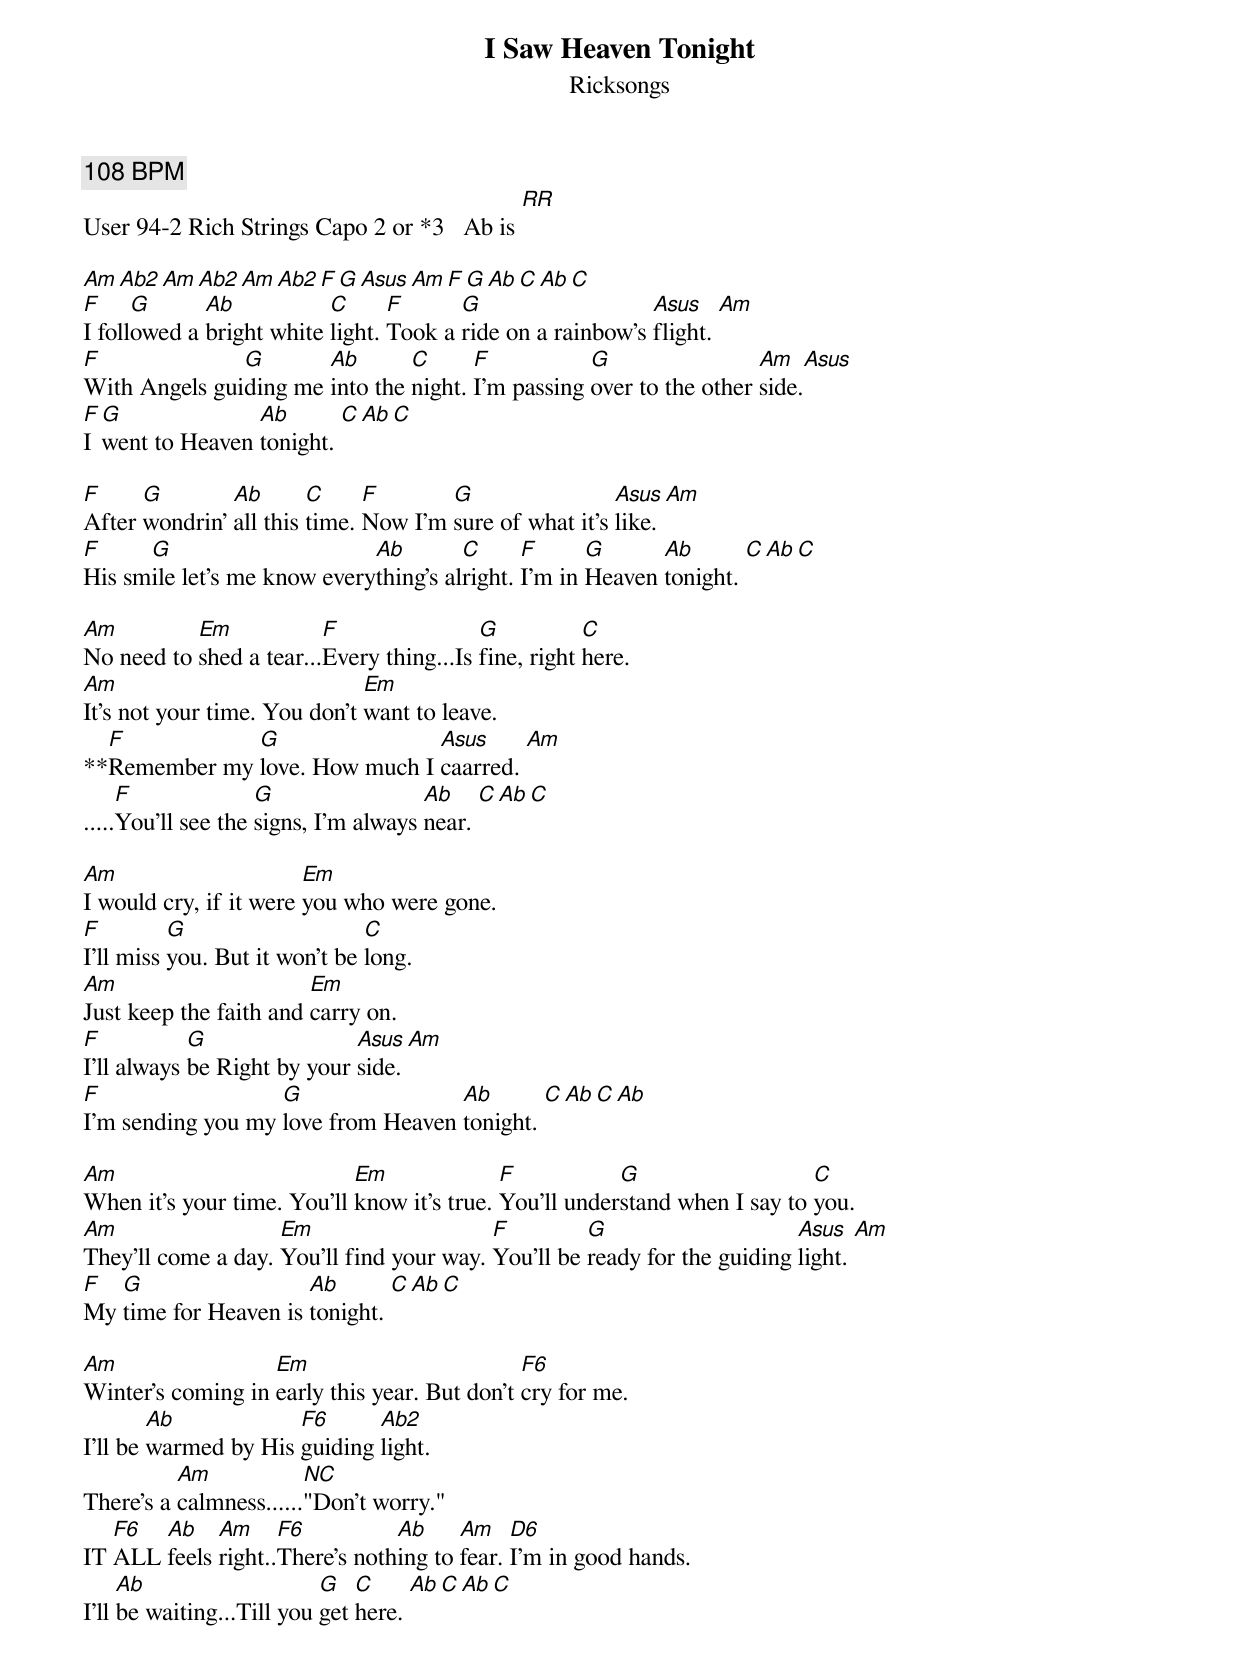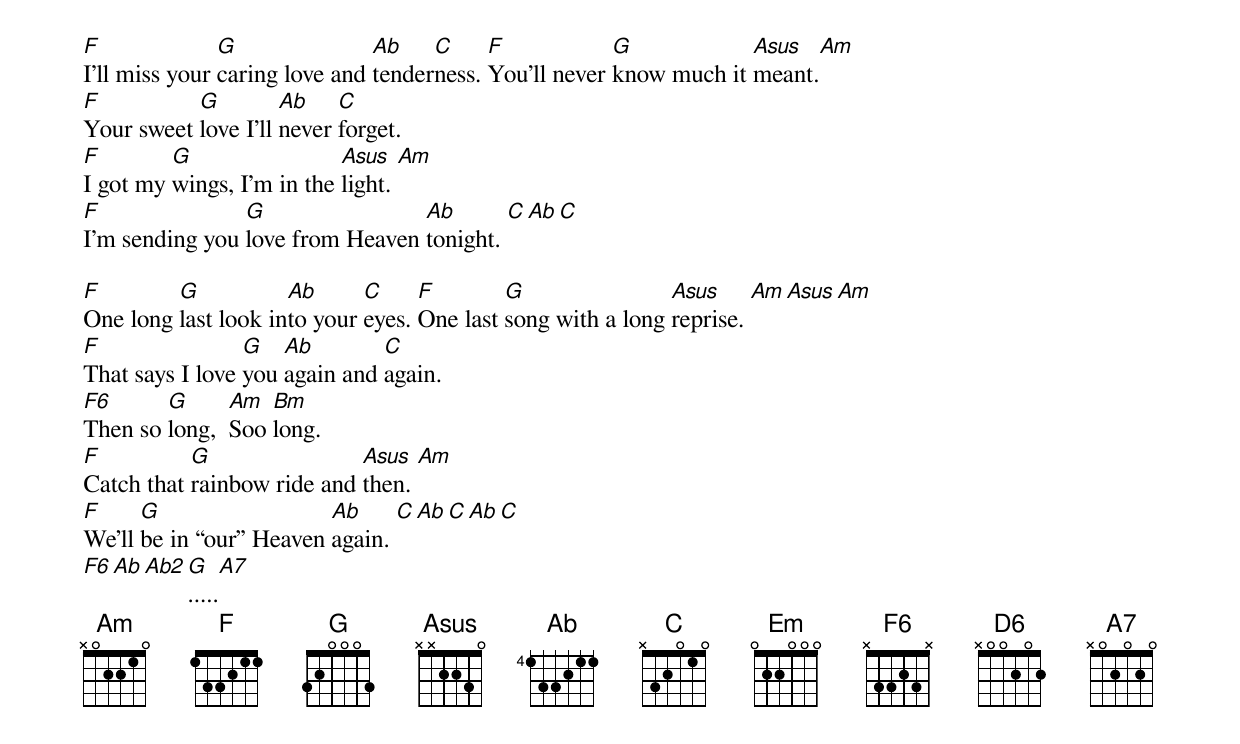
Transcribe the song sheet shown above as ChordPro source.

{title:I Saw Heaven Tonight}
{subtitle:Ricksongs}
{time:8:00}
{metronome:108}
{c:108 BPM}
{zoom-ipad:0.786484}
User 94-2 Rich Strings Capo 2 or *3   Ab is [RR]

[Am][Ab2][Am][Ab2][Am][Ab2][F][G][Asus][Am][F][G][Ab][C][Ab][C]
[F]I foll[G]owed a [Ab]bright white [C]light. [F]Took a [G]ride on a rainbow's [Asus]flight. [Am]
[F]With Angels gui[G]ding me [Ab]into the [C]night. [F]I'm passing [G]over to the other [Am]side.[Asus]
[F]I [G]went to Heaven [Ab]tonight. [C][Ab][C]

[F]After [G]wondrin' [Ab]all this [C]time. [F]Now I'm [G]sure of what it’s [Asus]like. [Am]
[F]His sm[G]ile let's me know every[Ab]thing's al[C]right. [F]I'm in [G]Heaven [Ab]tonight. [C][Ab][C]

[Am]No need to [Em]shed a tear...[F]Every thing...Is [G]fine, right [C]here.
[Am]It’s not your time. You don’t [Em]want to leave.
**[F]Remember my [G]love. How much I [Asus]caarred. [Am]
.....[F]You'll see the [G]signs, I'm always [Ab]near. [C][Ab][C]

[Am]I would cry, if it were [Em]you who were gone.
[F]I’ll miss [G]you. But it won't be [C]long.
[Am]Just keep the faith and [Em]carry on.
[F]I'll always [G]be Right by your [Asus]side. [Am]
[F]I'm sending you my [G]love from Heaven [Ab]tonight. [C][Ab][C][Ab]

[Am]When it's your time. You’ll [Em]know it’s true. [F]You'll under[G]stand when I say to [C]you.
[Am]They'll come a day. [Em]You'll find your way. [F]You'll be [G]ready for the guiding [Asus]light. [Am]
[F]My [G]time for Heaven is [Ab]tonight. [C][Ab][C]

[Am]Winter’s coming in [Em]early this year. But don’t [F6]cry for me.
I’ll be [Ab]warmed by His [F6]guiding [Ab2]light.
There’s a [Am]calmness......[NC]"Don't worry."
IT [F6]ALL [Ab]feels [Am]right..[F6]There's noth[Ab]ing to [Am]fear. [D6]I’m in good hands.
I’ll [Ab]be waiting...Till you [*G]get [C]here. [Ab][C][Ab][C]

[F]I'll miss your [G]caring love and [Ab]tender[C]ness. [F]You'll never [G]know much it [Asus]meant.[Am]
[F]Your sweet [G]love I'll [Ab]never [C]forget.
[F]I got my [G]wings, I'm in the [Asus]light. [Am]
[F]I'm sending you [G]love from Heaven [Ab]tonight. [C][Ab][C]

[F]One long [G]last look in[Ab]to your [C]eyes. [F]One last [G]song with a long [Asus]reprise. [Am][Asus][Am]
[F]That says I love [G]you [Ab]again and [C]again.
[F6]Then so [*G]long,  [Am]Soo [*Bm]long.
[F]Catch that [G]rainbow ride and [Asus]then. [Am]
[F]We'll [G]be in “our” Heaven [Ab]again. [C][Ab][C][Ab][C]
[F6][Ab][Ab2][*G].....[A7]
